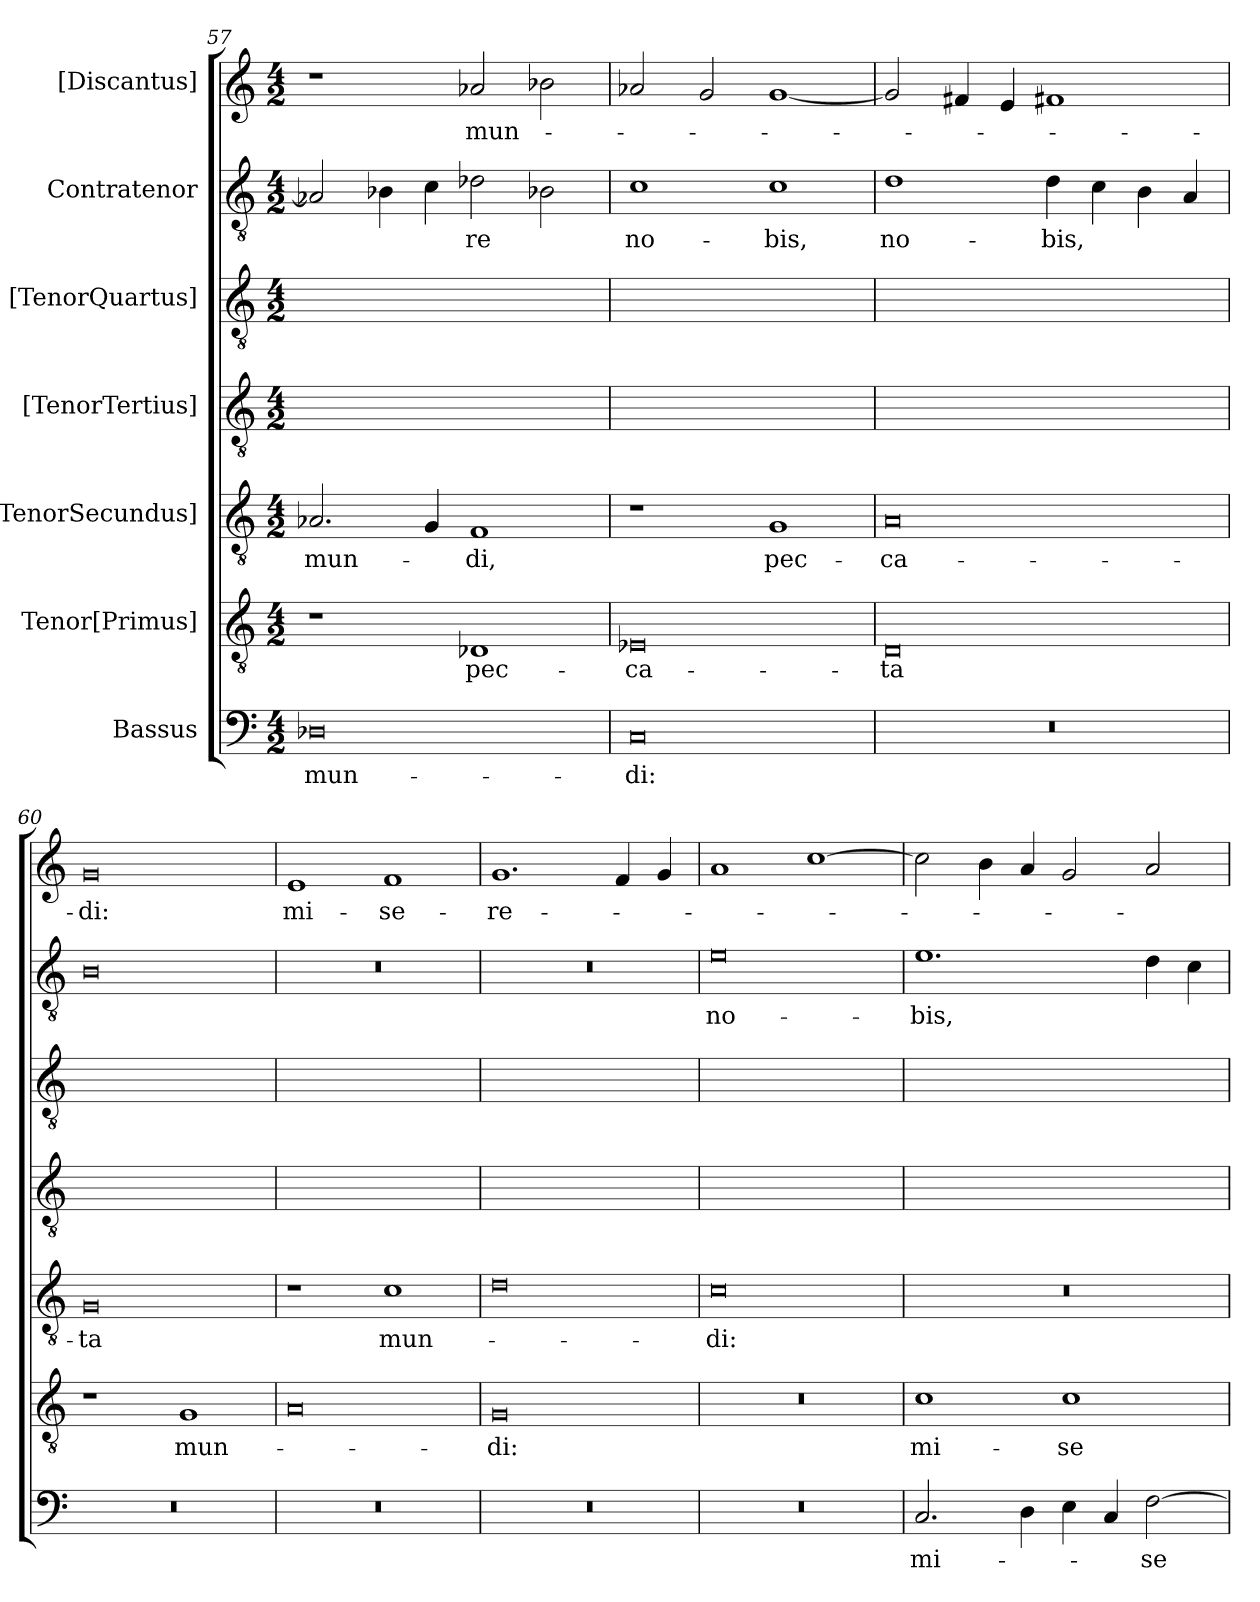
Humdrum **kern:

**kern	**text	**kern	**text	**kern	**text	**kern	**kern	**kern	**text	**kern	**text
*part7	*part7	*part6	*part6	*part5	*part5	*part4	*part3	*part2	*part2	*part1	*part1
*staff7	*staff7	*staff6	*staff6	*staff5	*staff5	*staff4	*staff3	*staff2	*staff2	*staff1	*staff1
*I"Bassus	*	*I"Tenor[Primus]	*	*I"[TenorSecundus]	*	*I"[TenorTertius]	*I"[TenorQuartus]	*I"Contratenor	*	*I"[Discantus]	*
*clefF4	*	*clefGv2	*	*clefGv2	*	*clefGv2	*clefGv2	*clefGv2	*	*clefG2	*
*k[]	*	*k[]	*	*k[]	*	*k[]	*k[]	*k[]	*	*k[]	*
*M4/2	*	*M4/2	*	*M4/2	*	*M4/2	*M4/2	*M4/2	*	*M4/2	*
=57	=57	=57	=57	=57	=57	=57	=57	=57	=57	=57	=57
0D-X\	mun-	1r	.	2.A-X/	mun-	0ryy	0ryy	2A-X/]	.	1r	.
.	.	.	.	.	.	.	.	4B-X\	.	.	.
.	.	.	.	4G/	.	.	.	4c\	.	.	.
.	.	1D-X/	pec-	1F/	-di,	.	.	2d-X\	-re	2a-X/	mun-
.	.	.	.	.	.	.	.	2B-X\	.	2b-X\	.
=58	=58	=58	=58	=58	=58	=58	=58	=58	=58	=58	=58
0C/	-di:	0E-X/	-ca-	1r	.	0ryy	0ryy	1c\	no-	2a-X/	.
.	.	.	.	.	.	.	.	.	.	2g/	.
.	.	.	.	1G/	pec-	.	.	1c\	-bis,	[1g/	.
=59	=59	=59	=59	=59	=59	=59	=59	=59	=59	=59	=59
0r	.	0D/	-ta	0A/	-ca-	0ryy	0ryy	1d\	no-	2g/]	.
.	.	.	.	.	.	.	.	.	.	4f#X/	.
.	.	.	.	.	.	.	.	.	.	4e/	.
.	.	.	.	.	.	.	.	4d\	-bis,	1f#X/	.
.	.	.	.	.	.	.	.	4c\	.	.	.
.	.	.	.	.	.	.	.	4B\	.	.	.
.	.	.	.	.	.	.	.	4A/	.	.	.
=60	=60	=60	=60	=60	=60	=60	=60	=60	=60	=60	=60
0r	.	1r	.	0G/	-ta	0ryy	0ryy	0B\	.	0g/	-di:
.	.	1G/	mun-	.	.	.	.	.	.	.	.
=61	=61	=61	=61	=61	=61	=61	=61	=61	=61	=61	=61
0r	.	0A/	.	1r	.	0ryy	0ryy	0r	.	1e/	mi-
.	.	.	.	1c\	mun-	.	.	.	.	1f/	-se-
=62	=62	=62	=62	=62	=62	=62	=62	=62	=62	=62	=62
0r	.	0G/	-di:	0d\	.	0ryy	0ryy	0r	.	1.g/	-re-
.	.	.	.	.	.	.	.	.	.	4f/	.
.	.	.	.	.	.	.	.	.	.	4g/	.
=63	=63	=63	=63	=63	=63	=63	=63	=63	=63	=63	=63
0r	.	0r	.	0c\	-di:	0ryy	0ryy	0e\	no-	1a/	.
.	.	.	.	.	.	.	.	.	.	[1cc\	.
=64	=64	=64	=64	=64	=64	=64	=64	=64	=64	=64	=64
2.C/	mi-	1c\	mi-	0r	.	0ryy	0ryy	1.e\	-bis,	2cc\]	.
.	.	.	.	.	.	.	.	.	.	4b\	.
4D\	.	.	.	.	.	.	.	.	.	4a/	.
4E\	.	1c\	-se-	.	.	.	.	.	.	2g/	.
4C/	.	.	.	.	.	.	.	.	.	.	.
[2F\	-se-	.	.	.	.	.	.	4d\	.	2a/	.
.	.	.	.	.	.	.	.	4c\	.	.	.
=	=	=	=	=	=	=	=	=	=	=	=
*-	*-	*-	*-	*-	*-	*-	*-	*-	*-	*-	*-
